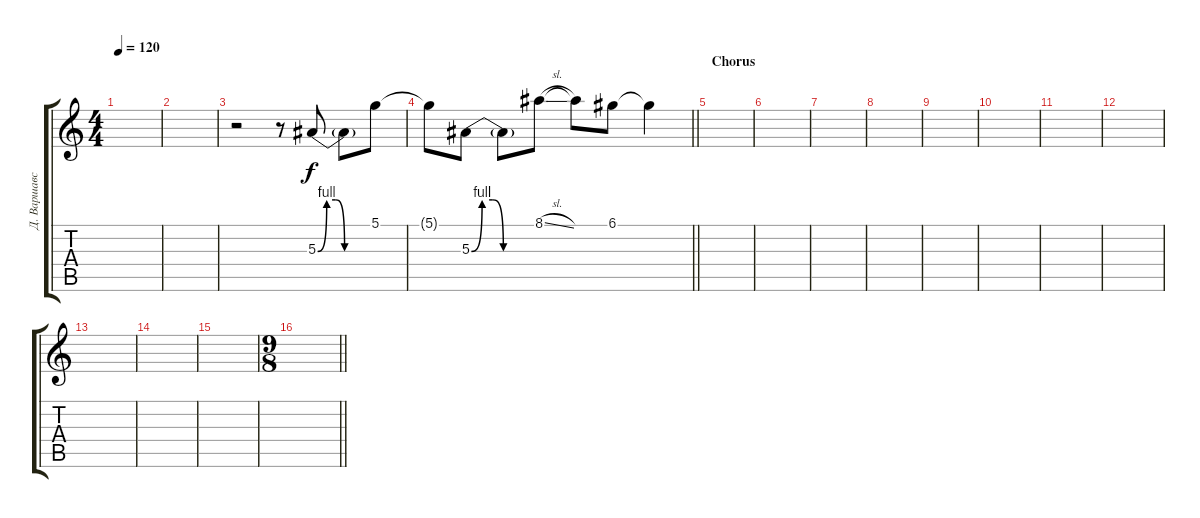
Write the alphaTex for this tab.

\track ("Д. Варшавский" "Д. Варшавс") {instrument distortionguitar}
\staff {score tabs}
\tuning (D4 A3 F3 C3 G2 C2) {hide}
\ts (4 4)
\tempo 120
\clef g2
\ks c
|
|
r.2 r.8 5.3{be (custom 0 0 10 4 20 4 30 0 60 0)}.8 5.3{t}.8 5.1.8 |
\barLineRight lightlight
5.1{t}.8 5.3{be (custom 0 0 10 4 20 4 30 0 60 0)}.8 5.3{t}.8 8.1{sl}.8 8.1{t}.8 6.1.8 6.1{t}.4 |
\section ("" "Chorus")
|
|
|
|
|
|
|
|
|
|
|
\ts (9 8)
\barLineRight lightlight
